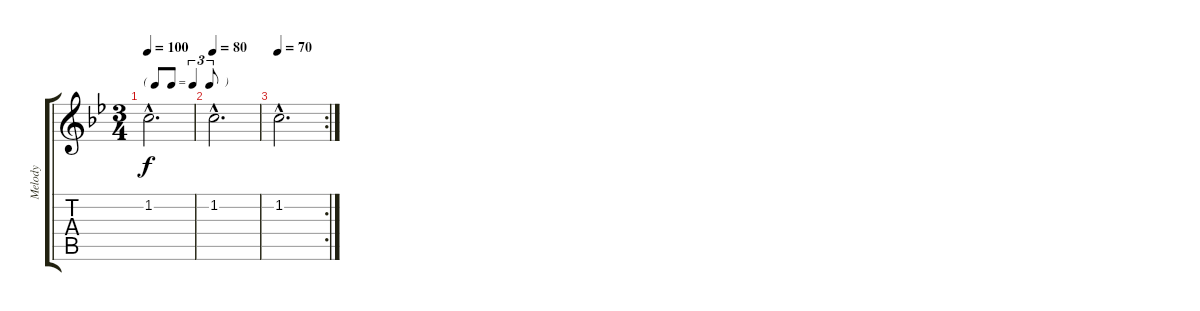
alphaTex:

\track ("Melody" "Melody") {instrument distortionguitar}
\staff {score tabs}
\tuning (E4 B3 G3 D3 A2 E2) {hide}
\ts (3 4)
\tf triplet8th
\tempo 100
\clef g2
\ks bb
1.2{hac}.2{d dy f} |
\tempo 80
1.2{hac}.2{d} |
\rc 2
\tempo 70
1.2{hac}.2{d}
